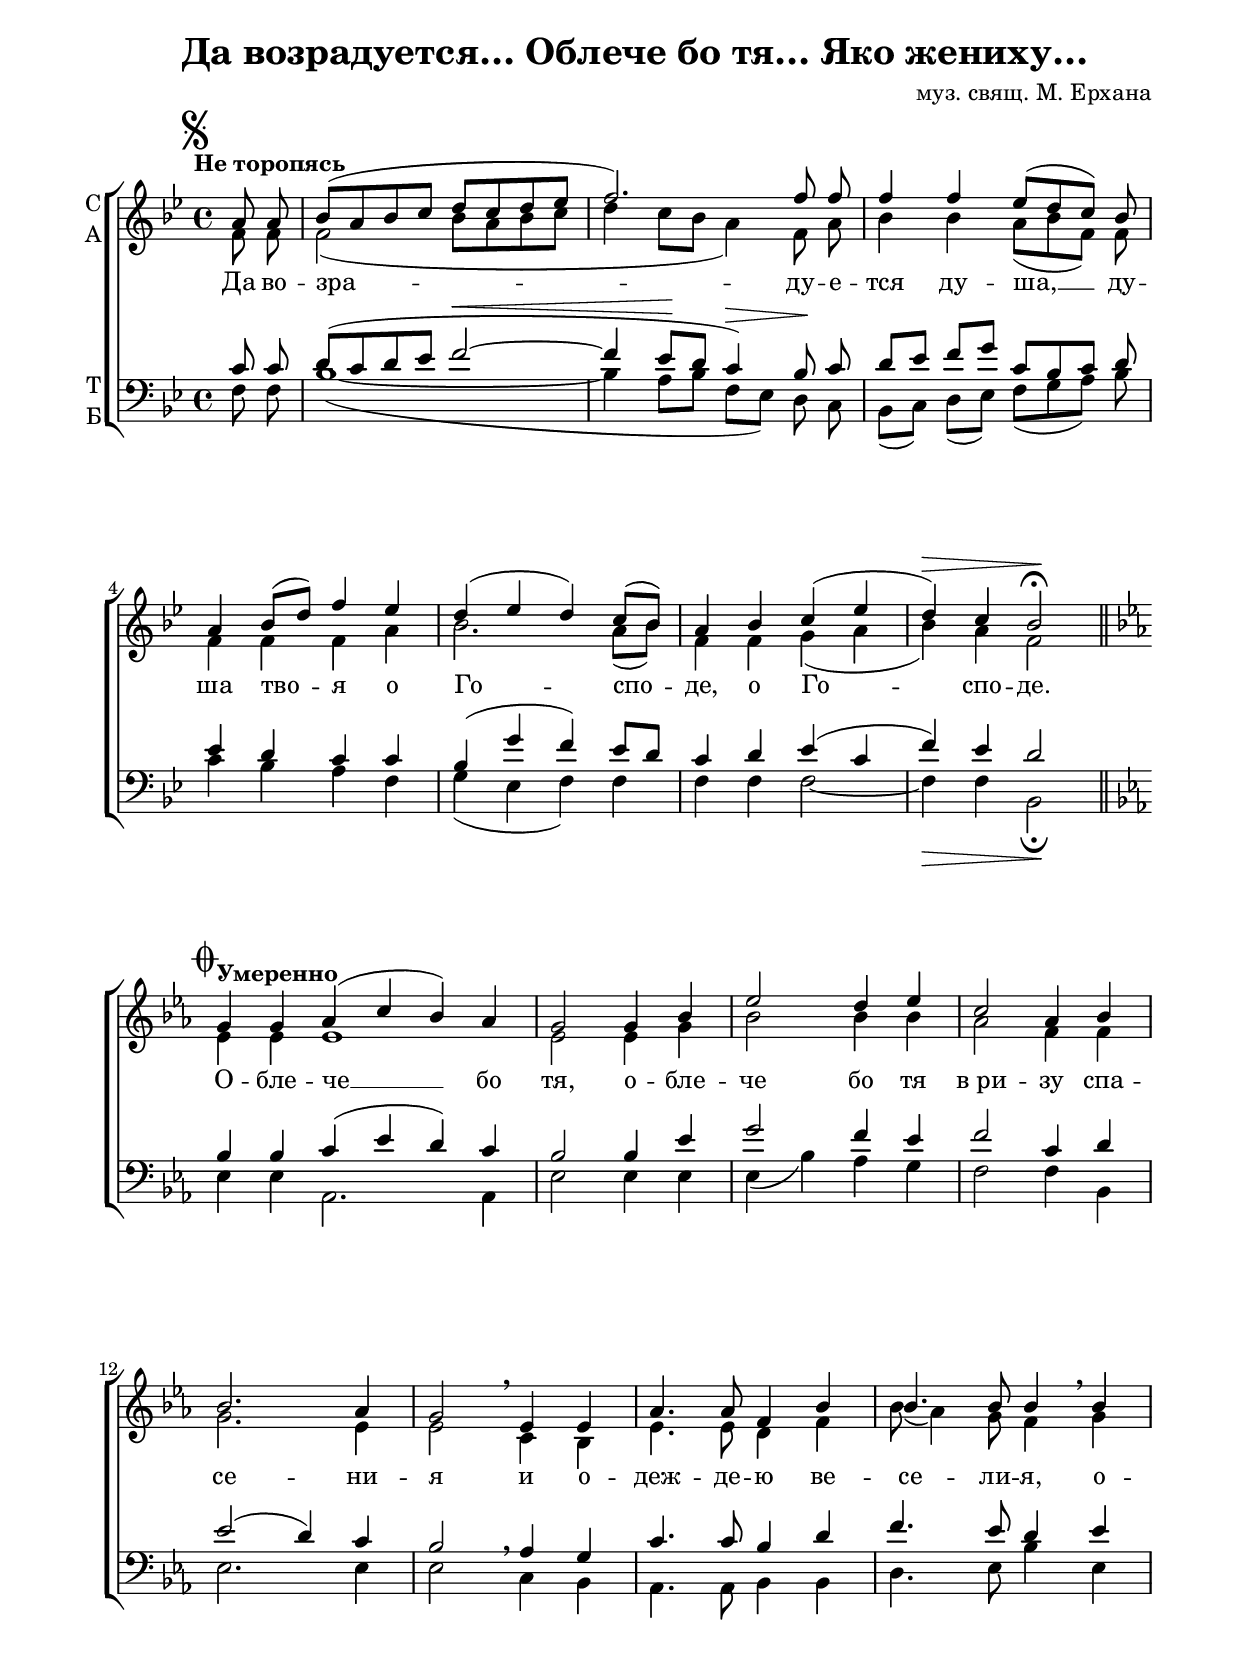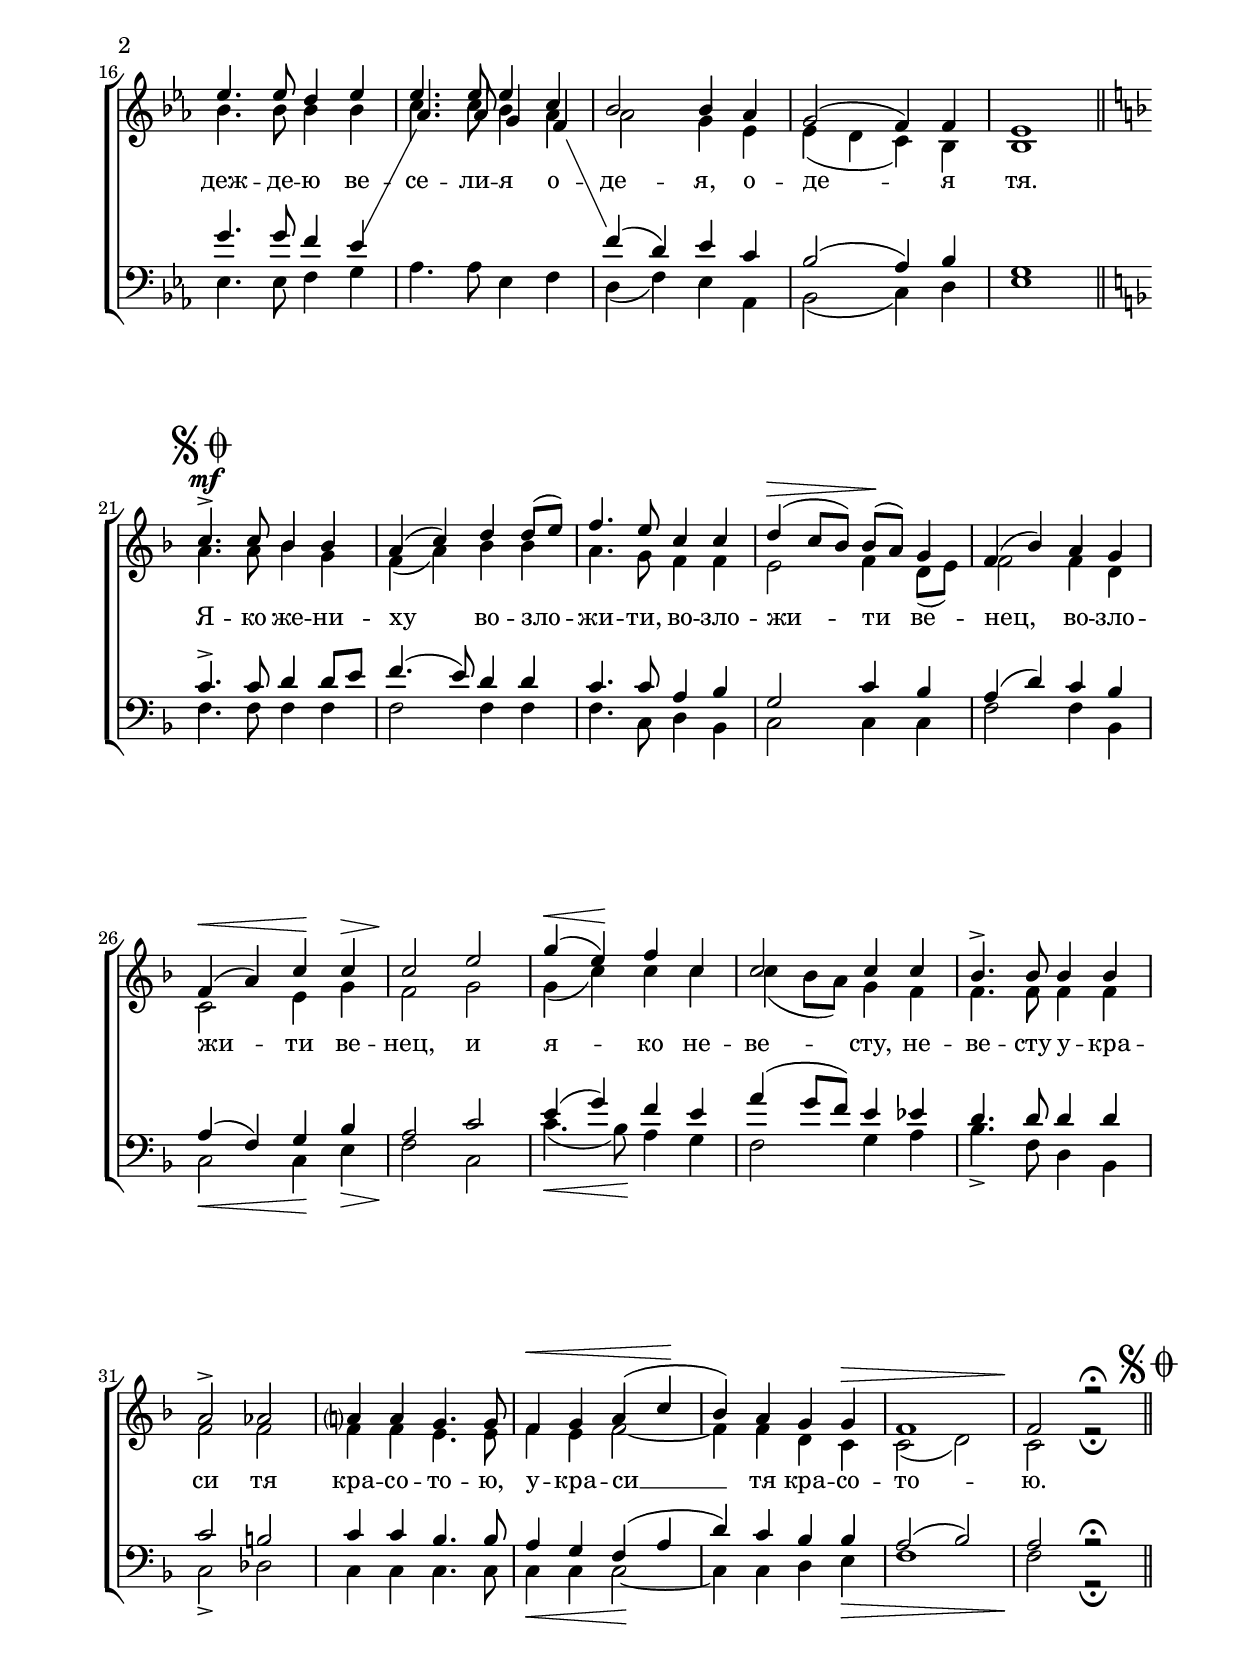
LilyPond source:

\version "2.18.2"

% закомментируйте строку ниже, чтобы получался pdf с навигацией
#(ly:set-option 'point-and-click #f)
#(ly:set-option 'midi-extension "mid")
%#(set-global-staff-size 16)

abr = { \break }
abr = {}

upstaff = { \showStaffSwitch \change Staff= "sa" \voiceThree }
downstaff = {\showStaffSwitch \change Staff= "tb" \voiceOne }

global = {
  \key bes \major
  \time 4/4
  \autoBeamOff
}

second = {
  \set Timing.measurePosition = #(ly:make-moment -2/4)
  \key es \major
}

thirdv = {
  \key f \major
}

sopvoice = \relative c'' {
  \global
  \tempo "Не торопясь"
  \dynamicUp
  \partial 4
  \mark \markup { \musicglyph #"scripts.segno" }
  a8 a |
  bes8[( a bes c] d[ c d es] |
  f2.) f8 f | \abr
  f4 f es8[( d c]) bes |
  a4 bes8[( d]) f4 es |
  d( es d) c8[( bes]) | \abr
  a4 bes c( es |
  d)\> c bes2\!\fermata | \bar "||" \mark \markup { \musicglyph #"scripts.coda" }
  \break
  \second
  \tempo "Умеренно"
  g4 g |
  as( c bes) as |
  g2 g4 bes |
  es2 d4 es | \abr
  c2 as4 bes |
  bes2. as4 |
  g2 \breathe es4 es |
  as4. as8 f4 bes | \abr
  bes4. bes8 bes4 \breathe bes | 
  es4. es8 d4 es |
  es4. es8  es4 c | \abr
  bes2 bes4 as |
  g2( f4) f |
  es1 \mark \markup { \musicglyph #"scripts.segno" \musicglyph #"scripts.coda" } \bar "||" 
  \break
  \thirdv 
  c'4.\mf-> c8 bes4 bes |
  a( c) d d8[( e]) |
  f4. e8 c4 c | \abr
  d\>( c8[ bes]) bes\![( a]) g4 |
  f4( bes) a g |
  f(\< a) c\! c\> |
  c2\! e |
  g4(\< e)\! f c |
  c2 c4 c |
  bes4.-> bes8 bes4 bes |
  a2-> as |
  a?4 a g4. g8 |
  f4\< g a( c\! |
  bes) a g g\> |
  f1 |
  f2\! r2\fermata \mark \markup { \musicglyph #"scripts.segno" \musicglyph #"scripts.coda" } \bar "||"
}

altvoice = \relative c' {
  \global
  f8 f |
  f2( bes8[ a bes c] |
  d4 c8[ bes] a4) f8 a | \abr
  bes4 bes a8[( bes f]) f |
  f4 f f a |
  bes2. a8[( bes]) \abr
  f4 f g( a |
  bes) a f2 
 
  \second
  es4 es |
  es1 |
  es2 es4 g |
  bes2 bes4 bes |
  as2 f4 f |
  g2. es4 |
  es2 c4 bes |
  es4. es8 d4 f | \abr
  bes8( as4) g8 f4 g |
  bes4. bes8 bes4 bes |
  c4. c8 bes4 as | \abr
  as2 g4 es |
  es( d c) bes |
  bes1 \bar "||"
  
  \thirdv
  a'4. a8 bes4 g |
  f( a) bes bes |
  a4. g8 f4 f |
  e2 f4 d8[( e]) |
  f2 f4 d |
  c2 e4 g |
  f2 g |
  g4( c) c c |
  c( bes8[ a]) g4 f |
  f4. f8 f4 f |
  f2 f |
  f4 f e4. e8 |
  f4 e f2~ |
  f4 f d c |
  c2( d) |
  c2 r\fermata
  
}

tenorvoice = \relative c' {
  \global
  \dynamicUp
  c8 c |
  d[( c d es] f2~\< |
  f4 es8[\! d] c4)\> bes8\! c |
  d[ es] f[ g] c,[ bes c ] d |
  es4 d c c |
  bes( g' f) es8[ d] |
  c4 d es( c |
  f) es d2
    \second

  bes4 bes |
  c( es d) c |
  bes2 bes4 es |
  g2 f4 es |
  f2 c4 d |
  es2( d4) c |
  bes2 \breathe as4 g |
  c4. c8 bes4 d |
  f4. es8 d4 es |
  g4. g8 f4 es |
  \upstaff as4. as8 g4 f \downstaff |
  f4( d) es c |
  bes2( as4) bes |
  g1
  
  \thirdv
  c4.-> c8 d4 d8[ e] |
  f4.( e8) d4 d |
  c4. c8 a4 bes |
  g2 c4 bes |
  a( d) c bes |
  a( f) g bes |
  a2 c |
  e4( g) f e |
  a4( g8[ f]) e4 es| 
  d4. d8 d4 d |
  c2 b |
  c4 c bes4. bes8 |
  a4 g f( a |
  d) c bes bes |
  a2( bes) |
  a r\fermata
}

bassvoice = \relative c {
  \global
  \dynamicDown
  f8 f |
  bes1(~ |
  bes4 a8[ bes] f[ es]) d c |
  bes[( c]) d[( es]) f[( g a]) bes |
  c4 bes a f |
  g( es f) f |
  f f f2~ |
  f4\> f bes,2\fermata\!
  \second
  es4 es |
  as,2. as4 |
  es'2 es4 es |
  es( bes') as g |
  f2 f4 bes, |
  es2. es4 |
  es2 c4 bes |
  as4. as8 bes4 bes |
  d4. es8  bes'4 es, |
  es4. es8 f4 g |
  as4. as8 es4 f |
  d( f) es as, |
  bes2( c4) d |
  es1
  
  \thirdv
  f4. f8 f4 f |
  f2 f4 f |
  f4. c8 d4 bes |
  c2 c4 c |
  f2 f4 bes, |
  c2\< c4\! e\> |
  f2\! c |
  c'4.(\< bes8)\! a4 g |
  f2 g4 a |
  bes4.-> f8 d4 bes |
  c2-> des |
  c4 c c4. c8 |
  c4\< c c2~\! |
  c4 c d e\> |
  f1 |
  f2\! r\fermata
}

 
texts = \lyricmode { 
  Да во -- зра -- ду -- е -- тся ду -- ша, __ ду -- ша тво -- я о Го -- спо -- де, о Го -- спо -- де.
  О -- бле -- че __ бо тя, о -- бле -- че бо тя в_ри -- зу спа -- се -- ни -- я 
  и о -- деж -- де -- ю ве -- се -- ли -- я, о -- деж -- де -- ю ве -- се -- ли -- я о -- де -- я, о -- де -- я тя.
  Я -- ко же -- ни -- ху во -- зло -- жи -- ти, во -- зло -- жи -- ти ве -- нец, во -- зло -- жи -- ти ве -- нец, 
  и я -- ко не -- ве -- сту, не -- ве -- сту у -- кра -- си тя кра -- со -- то -- ю, у -- кра -- си __ тя кра -- со -- то -- ю.
}

\bookpart {
  \header {
    title = "Да возрадуется… Облече бо тя… Яко жениху…"
    composer = "муз. свящ. М. Ерхана"
    % Удалить строку версии LilyPond 
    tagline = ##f
  }

  \paper {
    #(set-default-paper-size "a4")
    top-margin = 10
    left-margin = 20
    right-margin = 15
    bottom-margin = 15
    indent = 0
    ragged-bottom = ##f
    ragged-last-bottom = ##f
  }

\score {
  \new ChoirStaff
  <<
    \new Staff = "sa" \with {
      instrumentName = \markup { \column { "С" "А"  } }
      midiInstrument = "voice oohs"
    } <<
      \new Voice = "soprano" { \voiceOne \sopvoice }
      \new Voice  = "alto" { \voiceTwo \altvoice }
    >> 
    \new Lyrics \lyricsto "soprano" { \texts }
  
    \new Staff = "tb" \with {
      instrumentName = \markup { \column { "Т" "Б" } }
      midiInstrument = "voice oohs"
    } <<
        \new Voice = "tenor" { \voiceOne \clef bass \tenorvoice }
        \new Voice = "bass" { \voiceTwo \bassvoice }
    >>
  >>
  \layout { 
%    #(layout-set-staff-size 15)
  }
  \midi {
    \tempo 4=60
  }
}
}

